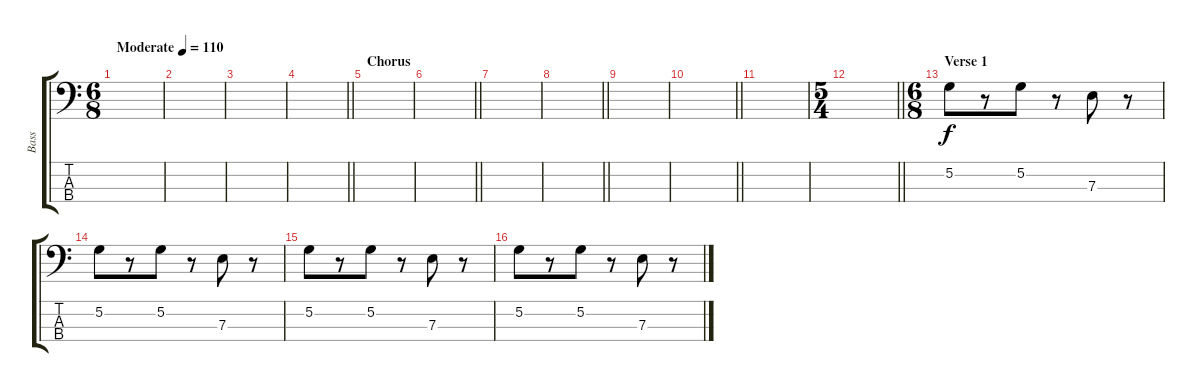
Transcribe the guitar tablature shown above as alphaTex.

\track ("Bass" "Bass") {instrument electricbassfinger}
\staff {score tabs}
\tuning (G2 D2 A1 E1) {hide}
\ts (6 8)
\tempo (110 "Moderate")
\clef f4
\ks c
|
|
|
\barLineRight lightlight
|
\section ("" "Chorus")
|
\barLineRight lightlight
|
|
\barLineRight lightlight
|
|
\barLineRight lightlight
|
|
\ts (5 4)
\barLineRight lightlight
|
\ts (6 8)
\section ("" "Verse 1")
5.2.8 r.8 5.2.8 r.8 7.3.8 r.8 |
5.2.8 r.8 5.2.8 r.8 7.3.8 r.8 |
5.2.8 r.8 5.2.8 r.8 7.3.8 r.8 |
5.2.8 r.8 5.2.8 r.8 7.3.8 r.8
